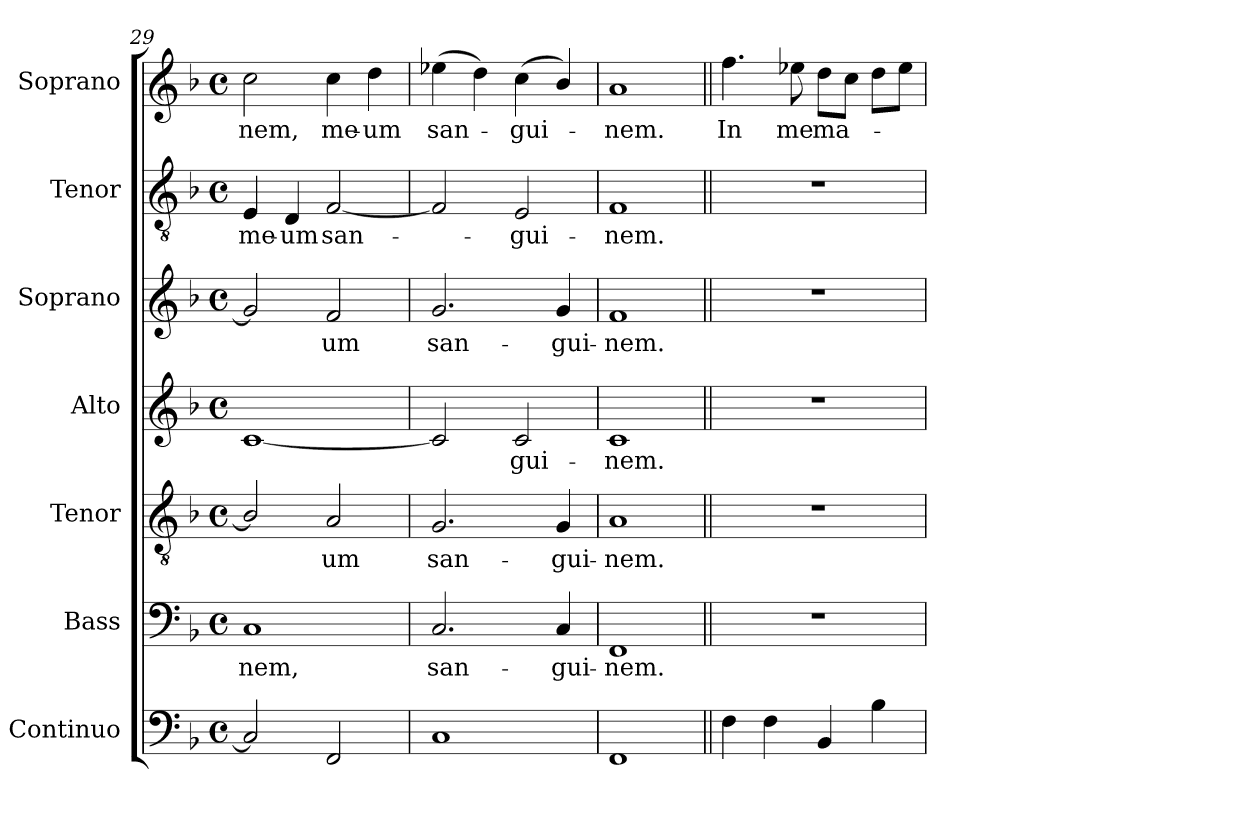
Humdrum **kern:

**kern	**kern	**text	**kern	**text	**kern	**text	**kern	**text	**kern	**text	**kern	**text
*part7	*part6	*part6	*part5	*part5	*part4	*part4	*part3	*part3	*part2	*part2	*part1	*part1
*staff7	*staff6	*staff6	*staff5	*staff5	*staff4	*staff4	*staff3	*staff3	*staff2	*staff2	*staff1	*staff1
*I"Continuo	*I"Bass	*	*I"Tenor	*	*I"Alto	*	*I"Soprano	*	*I"Tenor	*	*I"Soprano	*
*I'Cont.	*I'B.	*	*I'T.	*	*I'A.	*	*I'S.	*	*I'T.	*	*I'S.	*
*clefF4	*clefF4	*	*clefGv2	*	*clefG2	*	*clefG2	*	*clefGv2	*	*clefG2	*
*	*	*	*ITrd7c12	*	*	*	*	*	*ITrd7c12	*	*	*
*k[b-]	*k[b-]	*	*k[b-]	*	*k[b-]	*	*k[b-]	*	*k[b-]	*	*k[b-]	*
*F:	*F:	*	*F:	*	*F:	*	*F:	*	*F:	*	*F:	*
*M4/4	*M4/4	*	*M4/4	*	*M4/4	*	*M4/4	*	*M4/4	*	*M4/4	*
*met(c)	*met(c)	*	*met(c)	*	*met(c)	*	*met(c)	*	*met(c)	*	*met(c)	*
=29	=29	=29	=29	=29	=29	=29	=29	=29	=29	=29	=29	=29
!	!	!LO:LY:b:color=#000000	!	!	!	!	!	!	!	!	!	!
!	!	!	!	!	!	!	!	!	!	!LO:LY:b:color=#000000	!	!
!	!	!	!	!	!	!	!	!	!	!	!	!LO:LY:b:color=#000000
2Ci/]	1Ci	-nem,	2BB-i/]	.	[1ci	.	2gi/]	.	4EEi/	me-	2cci\	-nem,
!	!	!	!	!	!	!	!	!	!	!LO:LY:b:color=#000000	!	!
.	.	.	.	.	.	.	.	.	4DDi/	-um	.	.
!	!	!	!	!LO:LY:b:color=#000000	!	!	!	!	!	!	!	!
!	!	!	!	!	!	!	!	!LO:LY:b:color=#000000	!	!	!	!
!	!	!	!	!	!	!	!	!	!	!LO:LY:b:color=#000000	!	!
!	!	!	!	!	!	!	!	!	!	!	!	!LO:LY:b:color=#000000
2FFi/	.	.	2AAi/	-um	.	.	2fi/	-um	[2FFi/	san-	4cci\	me-
!	!	!	!	!	!	!	!	!	!	!	!	!LO:LY:b:color=#000000
.	.	.	.	.	.	.	.	.	.	.	4ddi\	-um
=30	=30	=30	=30	=30	=30	=30	=30	=30	=30	=30	=30	=30
!	!	!LO:LY:b:color=#000000	!	!	!	!	!	!	!	!	!	!
!	!	!	!	!LO:LY:b:color=#000000	!	!	!	!	!	!	!	!
!	!	!	!	!	!	!	!	!LO:LY:b:color=#000000	!	!	!	!
!	!	!	!	!	!	!	!	!	!	!	!	!LO:LY:b:color=#000000
1Ci	2.Ci/	san-	2.GGi/	san-	2ci/]	.	2.gi/	san-	2FFi/]	.	(4ee-Xi\	san-
.	.	.	.	.	.	.	.	.	.	.	4ddi\)	.
!	!	!	!	!	!	!LO:LY:b:color=#000000	!	!	!	!	!	!
!	!	!	!	!	!	!	!	!	!	!LO:LY:b:color=#000000	!	!
!	!	!	!	!	!	!	!	!	!	!	!	!LO:LY:b:color=#000000
.	.	.	.	.	2ci/	-gui-	.	.	2EEi/	-gui-	(4cci\	-gui-
!	!	!LO:LY:b:color=#000000	!	!	!	!	!	!	!	!	!	!
!	!	!	!	!LO:LY:b:color=#000000	!	!	!	!	!	!	!	!
!	!	!	!	!	!	!	!	!LO:LY:b:color=#000000	!	!	!	!
.	4Ci/	-gui-	4GGi/	-gui-	.	.	4gi/	-gui-	.	.	4b-i/)	.
=31	=31	=31	=31	=31	=31	=31	=31	=31	=31	=31	=31	=31
!	!	!LO:LY:b:color=#000000	!	!	!	!	!	!	!	!	!	!
!	!	!	!	!LO:LY:b:color=#000000	!	!	!	!	!	!	!	!
!	!	!	!	!	!	!LO:LY:b:color=#000000	!	!	!	!	!	!
!	!	!	!	!	!	!	!	!LO:LY:b:color=#000000	!	!	!	!
!	!	!	!	!	!	!	!	!	!	!LO:LY:b:color=#000000	!	!
!	!	!	!	!	!	!	!	!	!	!	!	!LO:LY:b:color=#000000
1FFi	1FFi	-nem.	1AAi	-nem.	1ci	-nem.	1fi	-nem.	1FFi	-nem.	1ai	-nem.
!!LO:LB:g=z
=32||	=32||	=32||	=32||	=32||	=32||	=32||	=32||	=32||	=32||	=32||	=32||	=32||
!	!	!	!	!	!	!	!	!	!	!	!	!LO:LY:b:color=#000000
4Fi\	1r	.	1r	.	1r	.	1r	.	1r	.	4.ffi\	In
4Fi\	.	.	.	.	.	.	.	.	.	.	.	.
!	!	!	!	!	!	!	!	!	!	!	!	!LO:LY:b:color=#000000
.	.	.	.	.	.	.	.	.	.	.	8ee-Xi\	me
!	!	!	!	!	!	!	!	!	!	!	!	!LO:LY:b:color=#000000
4BB-i/	.	.	.	.	.	.	.	.	.	.	8ddi\L	ma-
.	.	.	.	.	.	.	.	.	.	.	8cci\J	.
4B-i\	.	.	.	.	.	.	.	.	.	.	8ddi\L	.
.	.	.	.	.	.	.	.	.	.	.	8ee-i\J	.
=	=	=	=	=	=	=	=	=	=	=	=	=
*-	*-	*-	*-	*-	*-	*-	*-	*-	*-	*-	*-	*-
